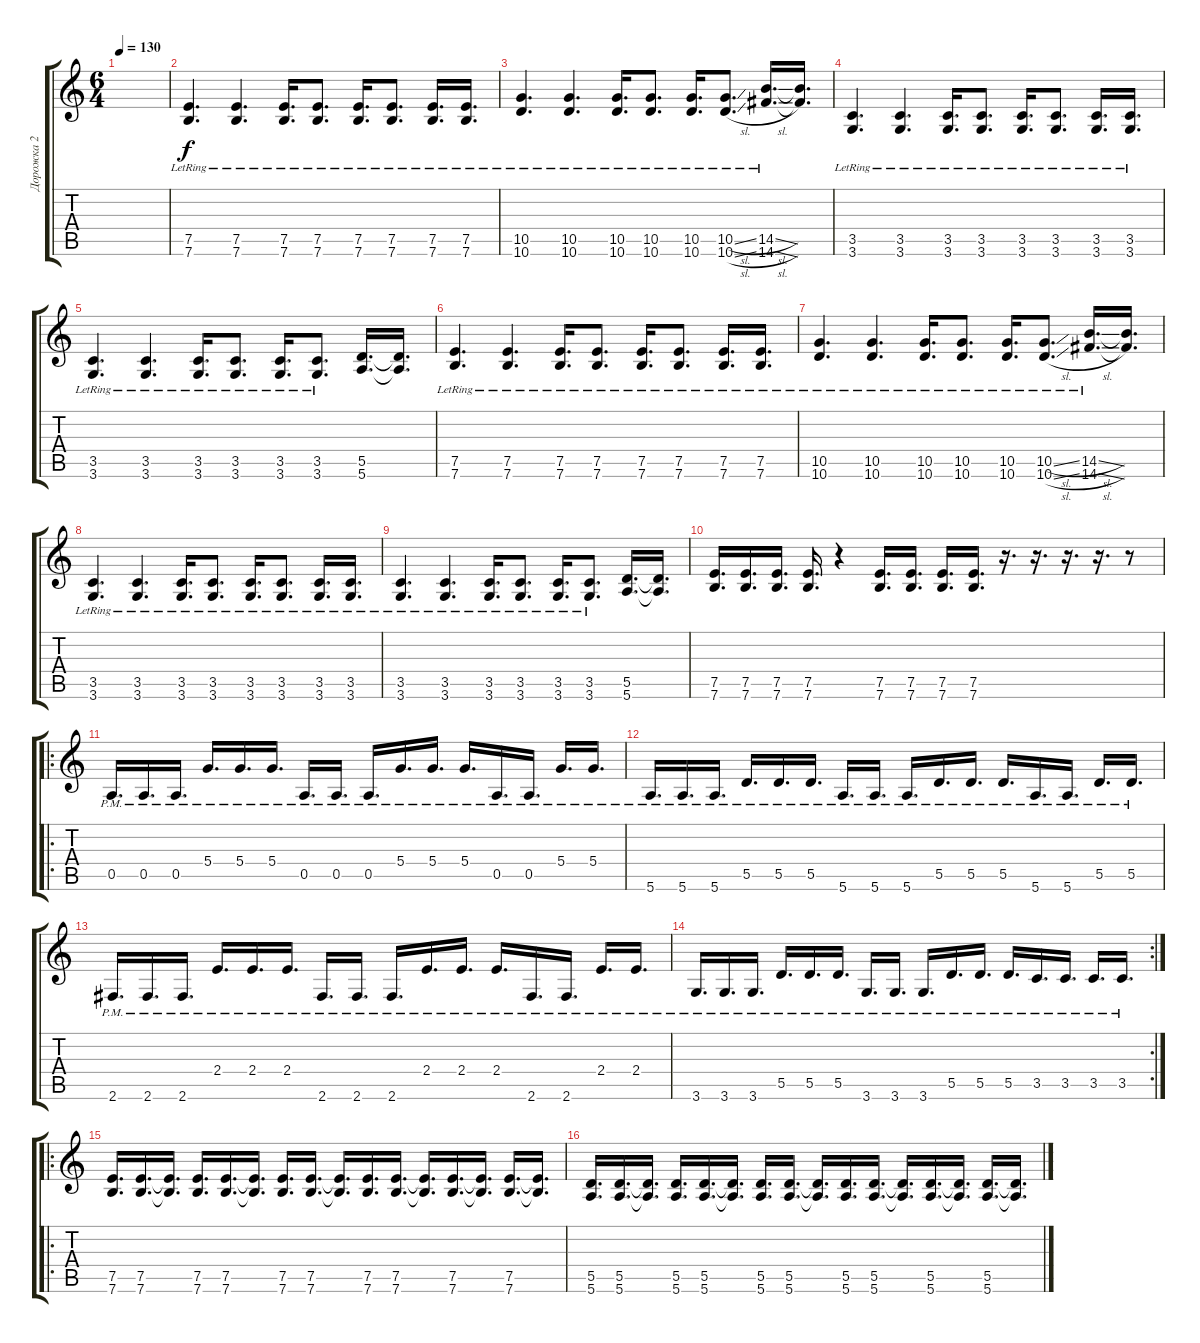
\track ("Дорожка 2" "Дорожка 2") {instrument overdrivenguitar}
\staff {score tabs}
\tuning (E4 B3 G3 D3 A2 E2) {hide}
\ts (6 4)
\tempo 130
\clef g2
\ks c
|
(7.5{lr} 7.6{lr}).4{d} (7.5{lr} 7.6{lr}).4{d} (7.5 7.6{lr}).16{d} (7.5{lr} 7.6{lr}).8{d} (7.5{lr} 7.6{lr}).16{d} (7.5{lr} 7.6{lr}).8{d} (7.5{lr} 7.6{lr}).16{d} (7.5{lr} 7.6{lr}).16{d} |
(10.5{lr} 10.6{lr}).4{d} (10.5{lr} 10.6{lr}).4{d} (10.5 10.6{lr}).16{d} (10.5{lr} 10.6{lr}).8{d} (10.5{lr} 10.6{lr}).16{d} (10.5{sl lr} 10.6{sl lr}).8{d} (14.5{sl lr} 14.6{sl}).16{d} (14.5{t} 14.6{t}).16{d} |
(3.5{lr} 3.6{lr}).4{d} (3.5{lr} 3.6{lr}).4{d} (3.5 3.6{lr}).16{d} (3.5{lr} 3.6{lr}).8{d} (3.5{lr} 3.6{lr}).16{d} (3.5{lr} 3.6{lr}).8{d} (3.5{lr} 3.6{lr}).16{d} (3.5{lr} 3.6{lr}).16{d} |
(3.5{lr} 3.6{lr}).4{d} (3.5{lr} 3.6{lr}).4{d} (3.5 3.6{lr}).16{d} (3.5{lr} 3.6{lr}).8{d} (3.5{lr} 3.6{lr}).16{d} (3.5{lr} 3.6{lr}).8{d} (5.5 5.6).16{d} (5.5{t} 5.6{t}).16{d} |
(7.5{lr} 7.6{lr}).4{d} (7.5{lr} 7.6{lr}).4{d} (7.5 7.6{lr}).16{d} (7.5{lr} 7.6{lr}).8{d} (7.5{lr} 7.6{lr}).16{d} (7.5{lr} 7.6{lr}).8{d} (7.5{lr} 7.6{lr}).16{d} (7.5{lr} 7.6{lr}).16{d} |
(10.5{lr} 10.6{lr}).4{d} (10.5{lr} 10.6{lr}).4{d} (10.5 10.6{lr}).16{d} (10.5{lr} 10.6{lr}).8{d} (10.5{lr} 10.6{lr}).16{d} (10.5{sl lr} 10.6{sl lr}).8{d} (14.5{sl lr} 14.6{sl}).16{d} (14.5{t} 14.6{t}).16{d} |
(3.5{lr} 3.6{lr}).4{d} (3.5{lr} 3.6{lr}).4{d} (3.5 3.6{lr}).16{d} (3.5{lr} 3.6{lr}).8{d} (3.5{lr} 3.6{lr}).16{d} (3.5{lr} 3.6{lr}).8{d} (3.5{lr} 3.6{lr}).16{d} (3.5{lr} 3.6{lr}).16{d} |
(3.5{lr} 3.6{lr}).4{d} (3.5{lr} 3.6{lr}).4{d} (3.5 3.6{lr}).16{d} (3.5{lr} 3.6{lr}).8{d} (3.5{lr} 3.6{lr}).16{d} (3.5{lr} 3.6{lr}).8{d} (5.5 5.6).16{d} (5.5{t} 5.6{t}).16{d} |
(7.5 7.6).16{d} (7.5 7.6).16{d} (7.5 7.6).16{d} (7.5 7.6).16{d} r.4 (7.5 7.6).16{d} (7.5 7.6).16{d} (7.5 7.6).16{d} (7.5 7.6).16{d} r.16{d} r.16{d} r.16{d} r.16{d} r.8 |
\ro
0.5{pm}.16{d} 0.5{pm}.16{d} 0.5{pm}.16{d} 5.4{pm}.16{d} 5.4{pm}.16{d} 5.4{pm}.16{d} 0.5{pm}.16{d} 0.5{pm}.16{d} 0.5{pm}.16{d} 5.4{pm}.16{d} 5.4{pm}.16{d} 5.4{pm}.16{d} 0.5{pm}.16{d} 0.5{pm}.16{d} 5.4{pm}.16{d} 5.4{pm}.16{d} |
5.6{pm}.16{d} 5.6{pm}.16{d} 5.6{pm}.16{d} 5.5{pm}.16{d} 5.5{pm}.16{d} 5.5{pm}.16{d} 5.6{pm}.16{d} 5.6{pm}.16{d} 5.6{pm}.16{d} 5.5{pm}.16{d} 5.5{pm}.16{d} 5.5{pm}.16{d} 5.6{pm}.16{d} 5.6{pm}.16{d} 5.5{pm}.16{d} 5.5{pm}.16{d} |
2.6{pm}.16{d} 2.6{pm}.16{d} 2.6{pm}.16{d} 2.4{pm}.16{d} 2.4{pm}.16{d} 2.4{pm}.16{d} 2.6{pm}.16{d} 2.6{pm}.16{d} 2.6{pm}.16{d} 2.4{pm}.16{d} 2.4{pm}.16{d} 2.4{pm}.16{d} 2.6{pm}.16{d} 2.6{pm}.16{d} 2.4{pm}.16{d} 2.4{pm}.16{d} |
\rc 2
3.6{pm}.16{d} 3.6{pm}.16{d} 3.6{pm}.16{d} 5.5{pm}.16{d} 5.5{pm}.16{d} 5.5{pm}.16{d} 3.6{pm}.16{d} 3.6{pm}.16{d} 3.6{pm}.16{d} 5.5{pm}.16{d} 5.5{pm}.16{d} 5.5{pm}.16{d} 3.5{pm}.16{d} 3.5{pm}.16{d} 3.5{pm}.16{d} 3.5{pm}.16{d} |
\ro
(7.5 7.6).16{d} (7.5 7.6).16{d} (7.5{t} 7.6{t}).16{d} (7.5 7.6).16{d} (7.5 7.6).16{d} (7.5{t} 7.6{t}).16{d} (7.5 7.6).16{d} (7.5 7.6).16{d} (7.5{t} 7.6{t}).16{d} (7.5 7.6).16{d} (7.5 7.6).16{d} (7.5{t} 7.6{t}).16{d} (7.5 7.6).16{d} (7.5{t} 7.6{t}).16{d} (7.5 7.6).16{d} (7.5{t} 7.6{t}).16{d} |
(5.5 5.6).16{d} (5.5 5.6).16{d} (5.5{t} 5.6{t}).16{d} (5.5 5.6).16{d} (5.5 5.6).16{d} (5.5{t} 5.6{t}).16{d} (5.5 5.6).16{d} (5.5 5.6).16{d} (5.5{t} 5.6{t}).16{d} (5.5 5.6).16{d} (5.5 5.6).16{d} (5.5{t} 5.6{t}).16{d} (5.5 5.6).16{d} (5.5{t} 5.6{t}).16{d} (5.5 5.6).16{d} (5.5{t} 5.6{t}).16{d}
